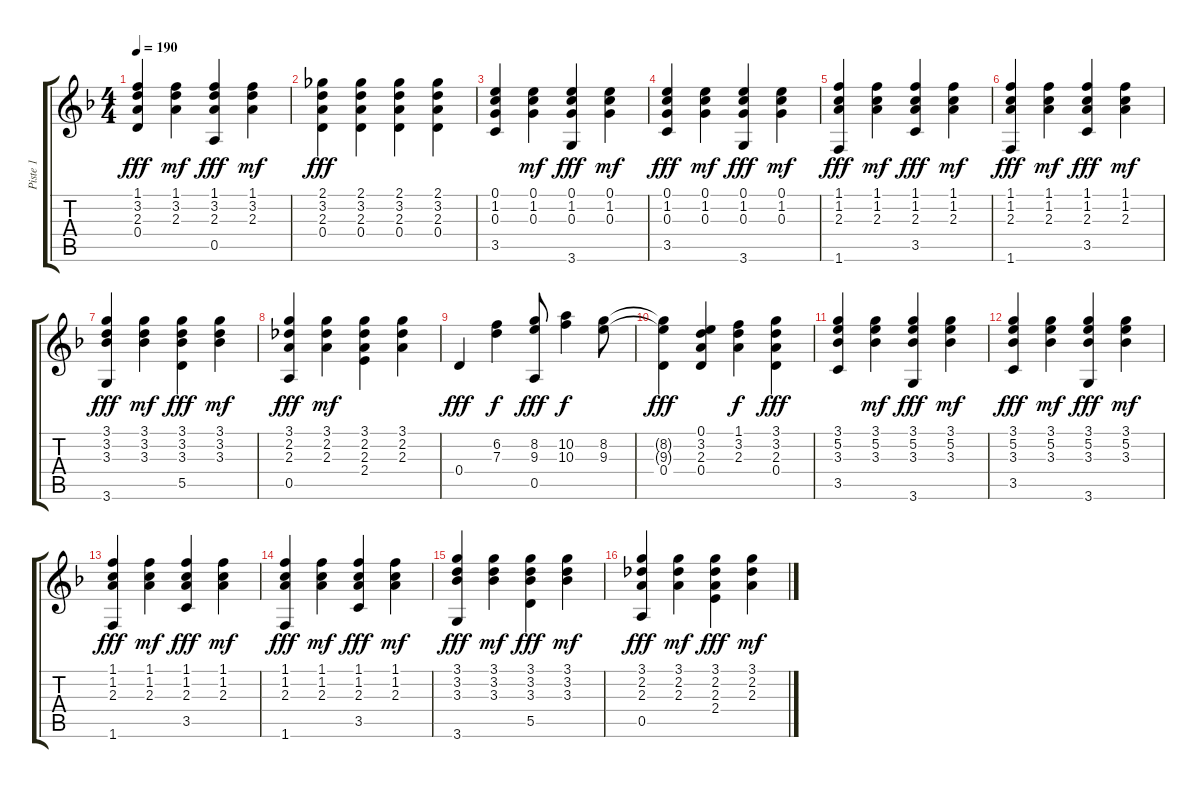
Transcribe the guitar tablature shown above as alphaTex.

\track ("Piste 1" "Piste 1") {instrument acousticguitarsteel}
\staff {score tabs}
\tuning (E4 B3 G3 D3 A2 E2) {hide}
\ts (4 4)
\tempo 190
\clef g2
\ks dminor
(1.1 3.2 2.3 0.4).4{dy fff} (1.1 3.2 2.3).4{dy mf} (1.1 3.2 2.3 0.5).4{dy fff} (1.1 3.2 2.3).4{dy mf} |
(2.1 3.2 2.3 0.4).4{dy fff} (2.1 3.2 2.3 0.4).4 (2.1 3.2 2.3 0.4).4 (2.1 3.2 2.3 0.4).4 |
(0.1 1.2 0.3 3.5).4 (0.1 1.2 0.3).4{dy mf} (0.1 1.2 0.3 3.6).4{dy fff} (0.1 1.2 0.3).4{dy mf} |
(0.1 1.2 0.3 3.5).4{dy fff} (0.1 1.2 0.3).4{dy mf} (0.1 1.2 0.3 3.6).4{dy fff} (0.1 1.2 0.3).4{dy mf} |
(1.1 1.2 2.3 1.6).4{dy fff} (1.1 1.2 2.3).4{dy mf} (1.1 1.2 2.3 3.5).4{dy fff} (1.1 1.2 2.3).4{dy mf} |
(1.1 1.2 2.3 1.6).4{dy fff} (1.1 1.2 2.3).4{dy mf} (1.1 1.2 2.3 3.5).4{dy fff} (1.1 1.2 2.3).4{dy mf} |
(3.1 3.2 3.3 3.6).4{dy fff} (3.1 3.2 3.3).4{dy mf} (3.1 3.2 3.3 5.5).4{dy fff} (3.1 3.2 3.3).4{dy mf} |
(3.1 2.2 2.3 0.5).4{dy fff} (3.1 2.2 2.3).4{dy mf} (3.1 2.2 2.3 2.4).4 (3.1 2.2 2.3).4 |
0.4.4{dy fff} (6.2 7.3).4{dy f} (8.2 9.3 0.5).8{dy fff} (10.2 10.3).4{dy f} (8.2 9.3).8 |
(8.2{t} 9.3{t} 0.4).4{dy fff} (0.1 3.2 2.3 0.4).4 (1.1 3.2 2.3).4{dy f} (3.1 3.2 2.3 0.4).4{dy fff} |
(3.1 5.2 3.3 3.5).4 (3.1 5.2 3.3).4{dy mf} (3.1 5.2 3.3 3.6).4{dy fff} (3.1 5.2 3.3).4{dy mf} |
(3.1 5.2 3.3 3.5).4{dy fff} (3.1 5.2 3.3).4{dy mf} (3.1 5.2 3.3 3.6).4{dy fff} (3.1 5.2 3.3).4{dy mf} |
(1.1 1.2 2.3 1.6).4{dy fff} (1.1 1.2 2.3).4{dy mf} (1.1 1.2 2.3 3.5).4{dy fff} (1.1 1.2 2.3).4{dy mf} |
(1.1 1.2 2.3 1.6).4{dy fff} (1.1 1.2 2.3).4{dy mf} (1.1 1.2 2.3 3.5).4{dy fff} (1.1 1.2 2.3).4{dy mf} |
(3.1 3.2 3.3 3.6).4{dy fff} (3.1 3.2 3.3).4{dy mf} (3.1 3.2 3.3 5.5).4{dy fff} (3.1 3.2 3.3).4{dy mf} |
(3.1 2.2 2.3 0.5).4{dy fff} (3.1 2.2 2.3).4{dy mf} (3.1 2.2 2.3 2.4).4{dy fff} (3.1 2.2 2.3).4{dy mf}
